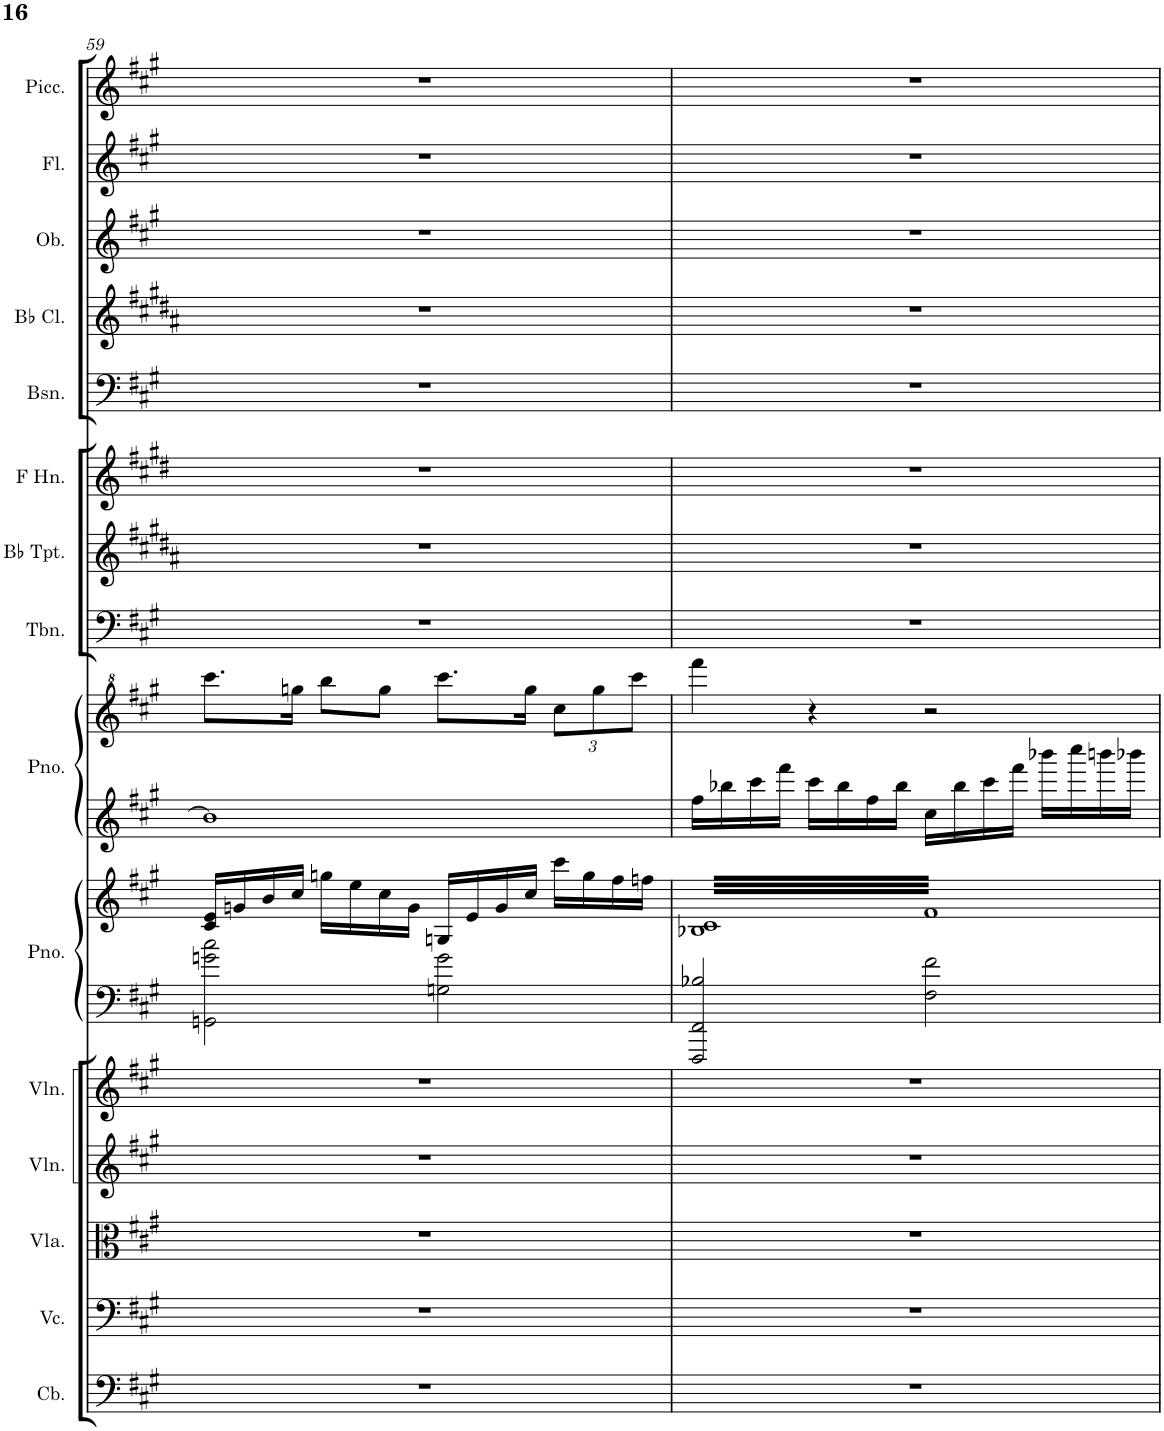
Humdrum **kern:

**kern	**kern	**kern	**kern	**kern	**kern	**kern	**kern	**kern	**kern	**kern	**kern	**kern	**kern	**kern	**kern	**kern
*part15	*part14	*part13	*part12	*part11	*part10	*part10	*part9	*part9	*part8	*part7	*part6	*part5	*part4	*part3	*part2	*part1
*staff17	*staff16	*staff15	*staff14	*staff13	*staff12	*staff11	*staff10	*staff9	*staff8	*staff7	*staff6	*staff5	*staff4	*staff3	*staff2	*staff1
*I"Contrabass	*I"Violoncello	*I"Viola	*I"Violin	*I"Violin	*I"Piano	*	*I"Piano	*	*I"Trombone	*I"Bb Trumpet	*I"Horn in F	*I"Bassoon	*I"Bb Clarinet	*I"Oboe	*I"Flute	*I"Piccolo
*I'Cb.	*I'Vc.	*I'Vla.	*I'Vln.	*I'Vln.	*I'Pno.	*	*I'Pno.	*	*I'Tbn.	*I'Bb Tpt.	*	*I'Bsn.	*I'Bb Cl.	*I'Ob.	*I'Fl.	*I'Picc.
!!LO:PB:g=z
*clefF4	*clefF4	*clefC3	*clefG2	*clefG2	*clefF4	*clefG2	*clefG2	*clefG^2	*clefF4	*clefG2	*clefG2	*clefF4	*clefG2	*clefG2	*clefG2	*clefG2
*Trd7c12	*	*Trd5c9	*Trd1c2	*Trd1c2	*	*	*	*	*	*Trd1c2	*Trd4c7	*	*Trd1c2	*	*	*Trd-7c-12
*k[f#c#g#]	*k[f#c#g#]	*k[f#c#g#]	*k[f#c#g#]	*k[f#c#g#]	*k[f#c#g#]	*k[f#c#g#]	*k[f#c#g#]	*k[f#c#g#]	*k[f#c#g#]	*k[f#c#g#d#a#]	*k[f#c#g#d#]	*k[f#c#g#]	*k[f#c#g#d#a#]	*k[f#c#g#]	*k[f#c#g#]	*k[f#c#g#]
*M4/4	*M4/4	*M4/4	*M4/4	*M4/4	*M4/4	*M4/4	*M4/4	*M4/4	*M4/4	*M4/4	*M4/4	*M4/4	*M4/4	*M4/4	*M4/4	*M4/4
=59	=59	=59	=59	=59	=59	=59	=59	=59	=59	=59	=59	=59	=59	=59	=59	=59
1r	1r	1r	1r	1r	2GGn\ 2gn\ 2cc#\	16c#/ 16e/LL	1b]	8.cccc#\L	1r	1r	1r	1r	1r	1r	1r	1r
.	.	.	.	.	.	16gn/	.	.	.	.	.	.	.	.	.	.
.	.	.	.	.	.	16b/	.	.	.	.	.	.	.	.	.	.
.	.	.	.	.	.	16cc#/JJ	.	16gggn\Jk	.	.	.	.	.	.	.	.
.	.	.	.	.	.	16ggn\LL	.	8bbb\L	.	.	.	.	.	.	.	.
.	.	.	.	.	.	16ee\	.	.	.	.	.	.	.	.	.	.
.	.	.	.	.	.	16cc#\	.	8ggg\J	.	.	.	.	.	.	.	.
.	.	.	.	.	.	16g\JJ	.	.	.	.	.	.	.	.	.	.
.	.	.	.	.	2Gn\ 2g\	16Gn/LL	.	8.cccc#\L	.	.	.	.	.	.	.	.
.	.	.	.	.	.	16e/	.	.	.	.	.	.	.	.	.	.
.	.	.	.	.	.	16g/	.	.	.	.	.	.	.	.	.	.
.	.	.	.	.	.	16cc#/JJ	.	16ggg\Jk	.	.	.	.	.	.	.	.
*	*	*	*	*	*	*	*	*Xbrackettup	*	*	*	*	*	*	*	*
.	.	.	.	.	.	16ccc#\LL	.	12ccc#\L	.	.	.	.	.	.	.	.
.	.	.	.	.	.	16gg\	.	.	.	.	.	.	.	.	.	.
.	.	.	.	.	.	.	.	12ggg\	.	.	.	.	.	.	.	.
.	.	.	.	.	.	16ff#\	.	.	.	.	.	.	.	.	.	.
.	.	.	.	.	.	.	.	12cccc#\J	.	.	.	.	.	.	.	.
.	.	.	.	.	.	16ffn\JJ	.	.	.	.	.	.	.	.	.	.
=60	=60	=60	=60	=60	=60	=60	=60	=60	=60	=60	=60	=60	=60	=60	=60	=60
*	*	*	*	*	*	*tremolo	*	*	*	*	*	*	*	*	*	*
1r	1r	1r	1r	1r	2FFF#/ 2FF#/ 2B-X/	64B-X 64c#LLLL	16ff#\LL	4ffff#\	1r	1r	1r	1r	1r	1r	1r	1r
.	.	.	.	.	.	64f#	.	.	.	.	.	.	.	.	.	.
.	.	.	.	.	.	64B-X 64c#	.	.	.	.	.	.	.	.	.	.
.	.	.	.	.	.	64f#	.	.	.	.	.	.	.	.	.	.
.	.	.	.	.	.	64B-X 64c#	16bb-X\	.	.	.	.	.	.	.	.	.
.	.	.	.	.	.	64f#	.	.	.	.	.	.	.	.	.	.
.	.	.	.	.	.	64B-X 64c#	.	.	.	.	.	.	.	.	.	.
.	.	.	.	.	.	64f#	.	.	.	.	.	.	.	.	.	.
.	.	.	.	.	.	64B-X 64c#	16ccc#\	.	.	.	.	.	.	.	.	.
.	.	.	.	.	.	64f#	.	.	.	.	.	.	.	.	.	.
.	.	.	.	.	.	64B-X 64c#	.	.	.	.	.	.	.	.	.	.
.	.	.	.	.	.	64f#	.	.	.	.	.	.	.	.	.	.
.	.	.	.	.	.	64B-X 64c#	16fff#\JJ	.	.	.	.	.	.	.	.	.
.	.	.	.	.	.	64f#	.	.	.	.	.	.	.	.	.	.
.	.	.	.	.	.	64B-X 64c#	.	.	.	.	.	.	.	.	.	.
.	.	.	.	.	.	64f#	.	.	.	.	.	.	.	.	.	.
.	.	.	.	.	.	64B-X 64c#	16ccc#\LL	4r	.	.	.	.	.	.	.	.
.	.	.	.	.	.	64f#	.	.	.	.	.	.	.	.	.	.
.	.	.	.	.	.	64B-X 64c#	.	.	.	.	.	.	.	.	.	.
.	.	.	.	.	.	64f#	.	.	.	.	.	.	.	.	.	.
.	.	.	.	.	.	64B-X 64c#	16bb-\	.	.	.	.	.	.	.	.	.
.	.	.	.	.	.	64f#	.	.	.	.	.	.	.	.	.	.
.	.	.	.	.	.	64B-X 64c#	.	.	.	.	.	.	.	.	.	.
.	.	.	.	.	.	64f#	.	.	.	.	.	.	.	.	.	.
.	.	.	.	.	.	64B-X 64c#	16ff#\	.	.	.	.	.	.	.	.	.
.	.	.	.	.	.	64f#	.	.	.	.	.	.	.	.	.	.
.	.	.	.	.	.	64B-X 64c#	.	.	.	.	.	.	.	.	.	.
.	.	.	.	.	.	64f#	.	.	.	.	.	.	.	.	.	.
.	.	.	.	.	.	64B-X 64c#	16bb-\JJ	.	.	.	.	.	.	.	.	.
.	.	.	.	.	.	64f#	.	.	.	.	.	.	.	.	.	.
.	.	.	.	.	.	64B-X 64c#	.	.	.	.	.	.	.	.	.	.
.	.	.	.	.	.	64f#	.	.	.	.	.	.	.	.	.	.
.	.	.	.	.	2F#\ 2f#\	64B-X 64c#	16cc#\LL	2r	.	.	.	.	.	.	.	.
.	.	.	.	.	.	64f#	.	.	.	.	.	.	.	.	.	.
.	.	.	.	.	.	64B-X 64c#	.	.	.	.	.	.	.	.	.	.
.	.	.	.	.	.	64f#	.	.	.	.	.	.	.	.	.	.
.	.	.	.	.	.	64B-X 64c#	16bb-\	.	.	.	.	.	.	.	.	.
.	.	.	.	.	.	64f#	.	.	.	.	.	.	.	.	.	.
.	.	.	.	.	.	64B-X 64c#	.	.	.	.	.	.	.	.	.	.
.	.	.	.	.	.	64f#	.	.	.	.	.	.	.	.	.	.
.	.	.	.	.	.	64B-X 64c#	16ccc#\	.	.	.	.	.	.	.	.	.
.	.	.	.	.	.	64f#	.	.	.	.	.	.	.	.	.	.
.	.	.	.	.	.	64B-X 64c#	.	.	.	.	.	.	.	.	.	.
.	.	.	.	.	.	64f#	.	.	.	.	.	.	.	.	.	.
.	.	.	.	.	.	64B-X 64c#	16fff#\JJ	.	.	.	.	.	.	.	.	.
.	.	.	.	.	.	64f#	.	.	.	.	.	.	.	.	.	.
.	.	.	.	.	.	64B-X 64c#	.	.	.	.	.	.	.	.	.	.
.	.	.	.	.	.	64f#	.	.	.	.	.	.	.	.	.	.
.	.	.	.	.	.	64B-X 64c#	16bbb-X\LL	.	.	.	.	.	.	.	.	.
.	.	.	.	.	.	64f#	.	.	.	.	.	.	.	.	.	.
.	.	.	.	.	.	64B-X 64c#	.	.	.	.	.	.	.	.	.	.
.	.	.	.	.	.	64f#	.	.	.	.	.	.	.	.	.	.
.	.	.	.	.	.	64B-X 64c#	16cccc#\	.	.	.	.	.	.	.	.	.
.	.	.	.	.	.	64f#	.	.	.	.	.	.	.	.	.	.
.	.	.	.	.	.	64B-X 64c#	.	.	.	.	.	.	.	.	.	.
.	.	.	.	.	.	64f#	.	.	.	.	.	.	.	.	.	.
.	.	.	.	.	.	64B-X 64c#	16bbbn\	.	.	.	.	.	.	.	.	.
.	.	.	.	.	.	64f#	.	.	.	.	.	.	.	.	.	.
.	.	.	.	.	.	64B-X 64c#	.	.	.	.	.	.	.	.	.	.
.	.	.	.	.	.	64f#	.	.	.	.	.	.	.	.	.	.
.	.	.	.	.	.	64B-X 64c#	16bbb-X\JJ	.	.	.	.	.	.	.	.	.
.	.	.	.	.	.	64f#	.	.	.	.	.	.	.	.	.	.
.	.	.	.	.	.	64B-X 64c#	.	.	.	.	.	.	.	.	.	.
.	.	.	.	.	.	64f#JJJJ	.	.	.	.	.	.	.	.	.	.
*	*	*	*	*	*	*Xtremolo	*	*	*	*	*	*	*	*	*	*
.	.	.	.	.	.	.	.	.	.	.	.	.	.	.	.	.
.	.	.	.	.	.	.	.	.	.	.	.	.	.	.	.	.
.	.	.	.	.	.	.	.	.	.	.	.	.	.	.	.	.
.	.	.	.	.	.	.	.	.	.	.	.	.	.	.	.	.
.	.	.	.	.	.	.	.	.	.	.	.	.	.	.	.	.
.	.	.	.	.	.	.	.	.	.	.	.	.	.	.	.	.
.	.	.	.	.	.	.	.	.	.	.	.	.	.	.	.	.
.	.	.	.	.	.	.	.	.	.	.	.	.	.	.	.	.
.	.	.	.	.	.	.	.	.	.	.	.	.	.	.	.	.
.	.	.	.	.	.	.	.	.	.	.	.	.	.	.	.	.
.	.	.	.	.	.	.	.	.	.	.	.	.	.	.	.	.
.	.	.	.	.	.	.	.	.	.	.	.	.	.	.	.	.
.	.	.	.	.	.	.	.	.	.	.	.	.	.	.	.	.
.	.	.	.	.	.	.	.	.	.	.	.	.	.	.	.	.
.	.	.	.	.	.	.	.	.	.	.	.	.	.	.	.	.
.	.	.	.	.	.	.	.	.	.	.	.	.	.	.	.	.
.	.	.	.	.	.	.	.	.	.	.	.	.	.	.	.	.
.	.	.	.	.	.	.	.	.	.	.	.	.	.	.	.	.
.	.	.	.	.	.	.	.	.	.	.	.	.	.	.	.	.
.	.	.	.	.	.	.	.	.	.	.	.	.	.	.	.	.
.	.	.	.	.	.	.	.	.	.	.	.	.	.	.	.	.
.	.	.	.	.	.	.	.	.	.	.	.	.	.	.	.	.
.	.	.	.	.	.	.	.	.	.	.	.	.	.	.	.	.
.	.	.	.	.	.	.	.	.	.	.	.	.	.	.	.	.
.	.	.	.	.	.	.	.	.	.	.	.	.	.	.	.	.
.	.	.	.	.	.	.	.	.	.	.	.	.	.	.	.	.
.	.	.	.	.	.	.	.	.	.	.	.	.	.	.	.	.
.	.	.	.	.	.	.	.	.	.	.	.	.	.	.	.	.
.	.	.	.	.	.	.	.	.	.	.	.	.	.	.	.	.
.	.	.	.	.	.	.	.	.	.	.	.	.	.	.	.	.
.	.	.	.	.	.	.	.	.	.	.	.	.	.	.	.	.
.	.	.	.	.	.	.	.	.	.	.	.	.	.	.	.	.
=	=	=	=	=	=	=	=	=	=	=	=	=	=	=	=	=
*-	*-	*-	*-	*-	*-	*-	*-	*-	*-	*-	*-	*-	*-	*-	*-	*-
